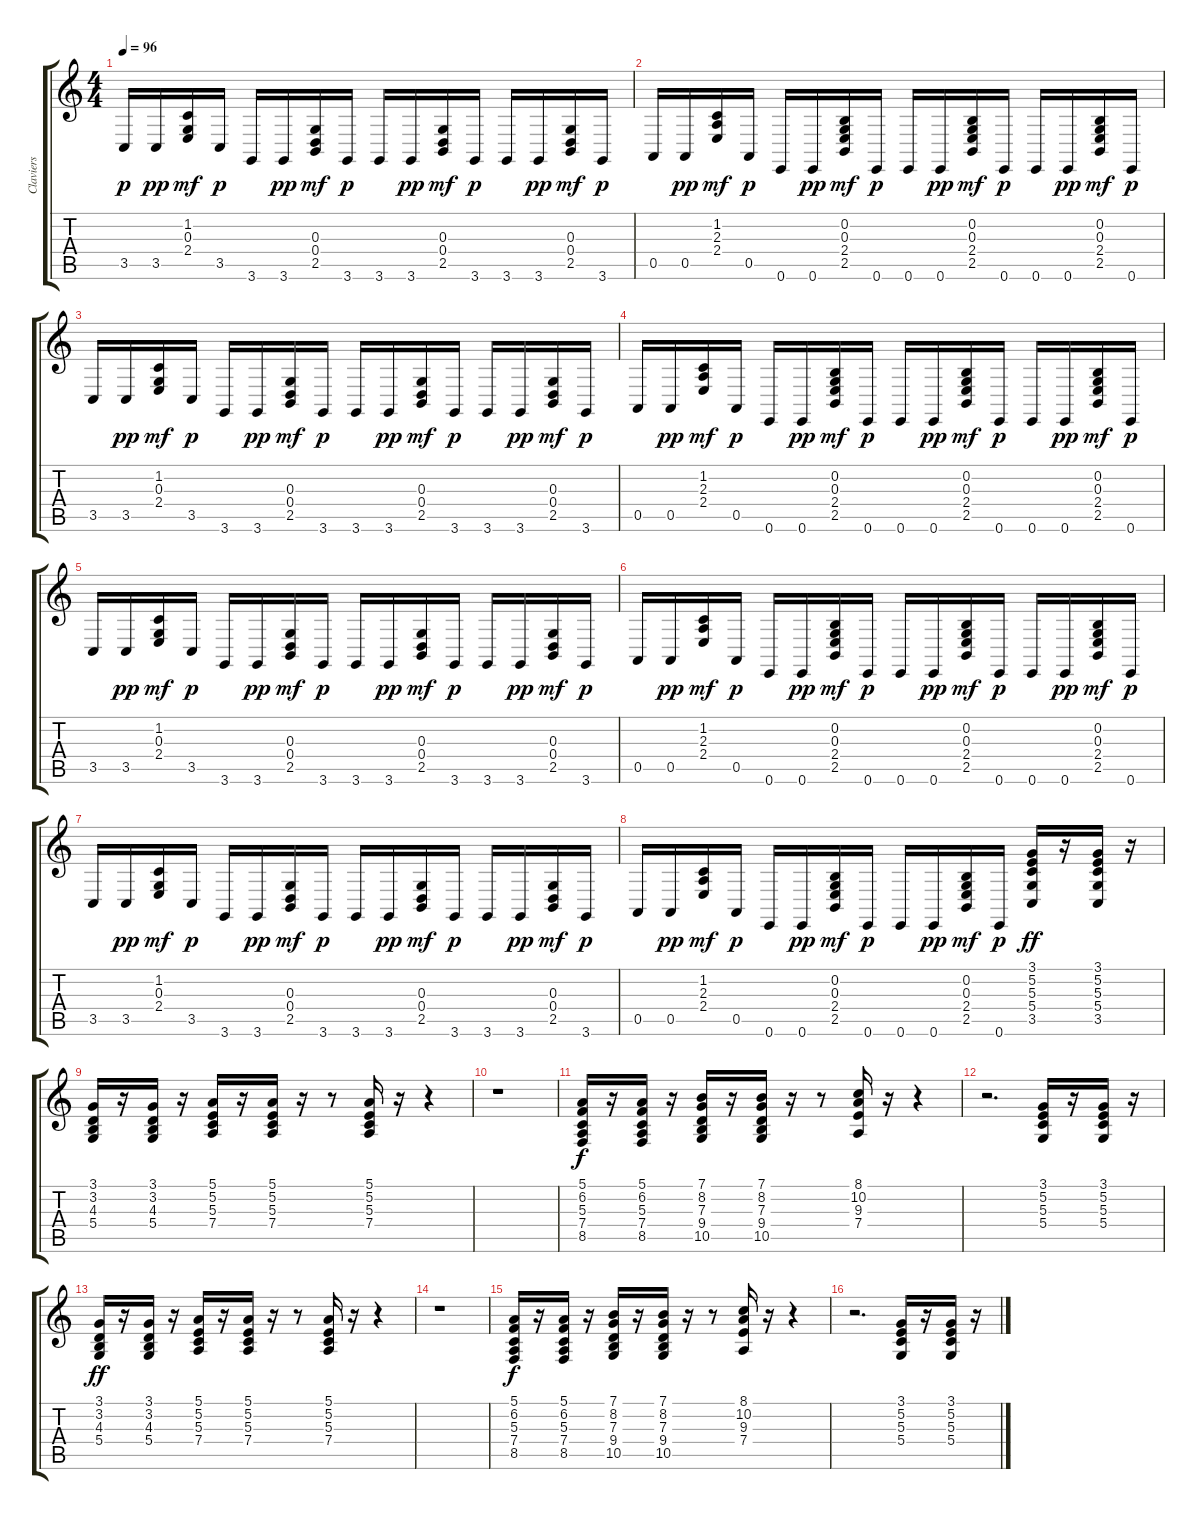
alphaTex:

\track ("Claviers" "Claviers") {instrument drawbarorgan}
\staff {score tabs}
\tuning (E4 B3 G3 D3 A2 E2) {hide}
\ts (4 4)
\tempo 96
\clef g2
\ks c
3.5.16{dy p} 3.5.16{dy pp} (1.2 0.3 2.4).16{dy mf} 3.5.16{dy p} 3.6.16 3.6.16{dy pp} (0.3 0.4 2.5).16{dy mf} 3.6.16{dy p} 3.6.16 3.6.16{dy pp} (0.3 0.4 2.5).16{dy mf} 3.6.16{dy p} 3.6.16 3.6.16{dy pp} (0.3 0.4 2.5).16{dy mf} 3.6.16{dy p} |
0.5.16 0.5.16{dy pp} (1.2 2.3 2.4).16{dy mf} 0.5.16{dy p} 0.6.16 0.6.16{dy pp} (0.2 0.3 2.4 2.5).16{dy mf} 0.6.16{dy p} 0.6.16 0.6.16{dy pp} (0.2 0.3 2.4 2.5).16{dy mf} 0.6.16{dy p} 0.6.16 0.6.16{dy pp} (0.2 0.3 2.4 2.5).16{dy mf} 0.6.16{dy p} |
3.5.16 3.5.16{dy pp} (1.2 0.3 2.4).16{dy mf} 3.5.16{dy p} 3.6.16 3.6.16{dy pp} (0.3 0.4 2.5).16{dy mf} 3.6.16{dy p} 3.6.16 3.6.16{dy pp} (0.3 0.4 2.5).16{dy mf} 3.6.16{dy p} 3.6.16 3.6.16{dy pp} (0.3 0.4 2.5).16{dy mf} 3.6.16{dy p} |
0.5.16 0.5.16{dy pp} (1.2 2.3 2.4).16{dy mf} 0.5.16{dy p} 0.6.16 0.6.16{dy pp} (0.2 0.3 2.4 2.5).16{dy mf} 0.6.16{dy p} 0.6.16 0.6.16{dy pp} (0.2 0.3 2.4 2.5).16{dy mf} 0.6.16{dy p} 0.6.16 0.6.16{dy pp} (0.2 0.3 2.4 2.5).16{dy mf} 0.6.16{dy p} |
3.5.16 3.5.16{dy pp} (1.2 0.3 2.4).16{dy mf} 3.5.16{dy p} 3.6.16 3.6.16{dy pp} (0.3 0.4 2.5).16{dy mf} 3.6.16{dy p} 3.6.16 3.6.16{dy pp} (0.3 0.4 2.5).16{dy mf} 3.6.16{dy p} 3.6.16 3.6.16{dy pp} (0.3 0.4 2.5).16{dy mf} 3.6.16{dy p} |
0.5.16 0.5.16{dy pp} (1.2 2.3 2.4).16{dy mf} 0.5.16{dy p} 0.6.16 0.6.16{dy pp} (0.2 0.3 2.4 2.5).16{dy mf} 0.6.16{dy p} 0.6.16 0.6.16{dy pp} (0.2 0.3 2.4 2.5).16{dy mf} 0.6.16{dy p} 0.6.16 0.6.16{dy pp} (0.2 0.3 2.4 2.5).16{dy mf} 0.6.16{dy p} |
3.5.16 3.5.16{dy pp} (1.2 0.3 2.4).16{dy mf} 3.5.16{dy p} 3.6.16 3.6.16{dy pp} (0.3 0.4 2.5).16{dy mf} 3.6.16{dy p} 3.6.16 3.6.16{dy pp} (0.3 0.4 2.5).16{dy mf} 3.6.16{dy p} 3.6.16 3.6.16{dy pp} (0.3 0.4 2.5).16{dy mf} 3.6.16{dy p} |
0.5.16 0.5.16{dy pp} (1.2 2.3 2.4).16{dy mf} 0.5.16{dy p} 0.6.16 0.6.16{dy pp} (0.2 0.3 2.4 2.5).16{dy mf} 0.6.16{dy p} 0.6.16 0.6.16{dy pp} (0.2 0.3 2.4 2.5).16{dy mf} 0.6.16{dy p} (3.1 5.2 5.3 5.4 3.5).16{dy ff} r.16 (3.1 5.2 5.3 5.4 3.5).16 r.16 |
(3.1 3.2 4.3 5.4).16 r.16 (3.1 3.2 4.3 5.4).16 r.16 (5.1 5.2 5.3 7.4).16 r.16 (5.1 5.2 5.3 7.4).16 r.16 r.8 (5.1 5.2 5.3 7.4).16 r.16 r.4 |
r.1 |
(5.1 6.2 5.3 7.4 8.5).16{dy f} r.16 (5.1 6.2 5.3 7.4 8.5).16 r.16 (7.1 8.2 7.3 9.4 10.5).16 r.16 (7.1 8.2 7.3 9.4 10.5).16 r.16 r.8 (8.1 10.2 9.3 7.4).16 r.16 r.4 |
r.2{d} (3.1 5.2 5.3 5.4).16 r.16 (3.1 5.2 5.3 5.4).16 r.16 |
(3.1 3.2 4.3 5.4).16{dy ff} r.16 (3.1 3.2 4.3 5.4).16 r.16 (5.1 5.2 5.3 7.4).16 r.16 (5.1 5.2 5.3 7.4).16 r.16 r.8 (5.1 5.2 5.3 7.4).16 r.16 r.4 |
r.1 |
(5.1 6.2 5.3 7.4 8.5).16{dy f} r.16 (5.1 6.2 5.3 7.4 8.5).16 r.16 (7.1 8.2 7.3 9.4 10.5).16 r.16 (7.1 8.2 7.3 9.4 10.5).16 r.16 r.8 (8.1 10.2 9.3 7.4).16 r.16 r.4 |
r.2{d} (3.1 5.2 5.3 5.4).16 r.16 (3.1 5.2 5.3 5.4).16 r.16
